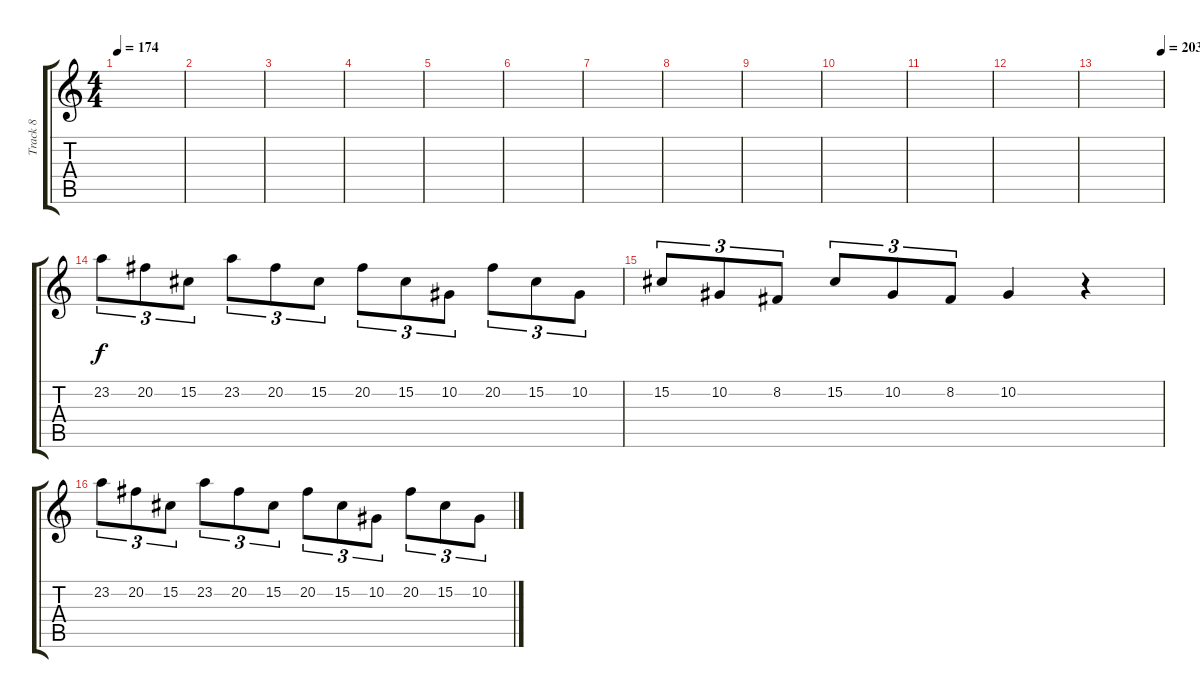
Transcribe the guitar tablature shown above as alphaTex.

\track ("Track 8" "Track 8") {instrument acousticgrandpiano}
\staff {score tabs}
\tuning (Eb4 Bb3 Gb3 Db3 Ab2 Eb2) {hide}
\ts (4 4)
\tempo 174
\clef g2
\ks c
|
|
|
|
|
|
|
|
|
|
|
|
\tempo (203 0.984375)
|
23.2.8{tu (3 2)} 20.2.8{tu (3 2)} 15.2.8{tu (3 2)} 23.2.8{tu (3 2)} 20.2.8{tu (3 2)} 15.2.8{tu (3 2)} 20.2.8{tu (3 2)} 15.2.8{tu (3 2)} 10.2.8{tu (3 2)} 20.2.8{tu (3 2)} 15.2.8{tu (3 2)} 10.2.8{tu (3 2)} |
15.2.8{tu (3 2)} 10.2.8{tu (3 2)} 8.2.8{tu (3 2)} 15.2.8{tu (3 2)} 10.2.8{tu (3 2)} 8.2.8{tu (3 2)} 10.2.4 r.4 |
23.2.8{tu (3 2)} 20.2.8{tu (3 2)} 15.2.8{tu (3 2)} 23.2.8{tu (3 2)} 20.2.8{tu (3 2)} 15.2.8{tu (3 2)} 20.2.8{tu (3 2)} 15.2.8{tu (3 2)} 10.2.8{tu (3 2)} 20.2.8{tu (3 2)} 15.2.8{tu (3 2)} 10.2.8{tu (3 2)}
